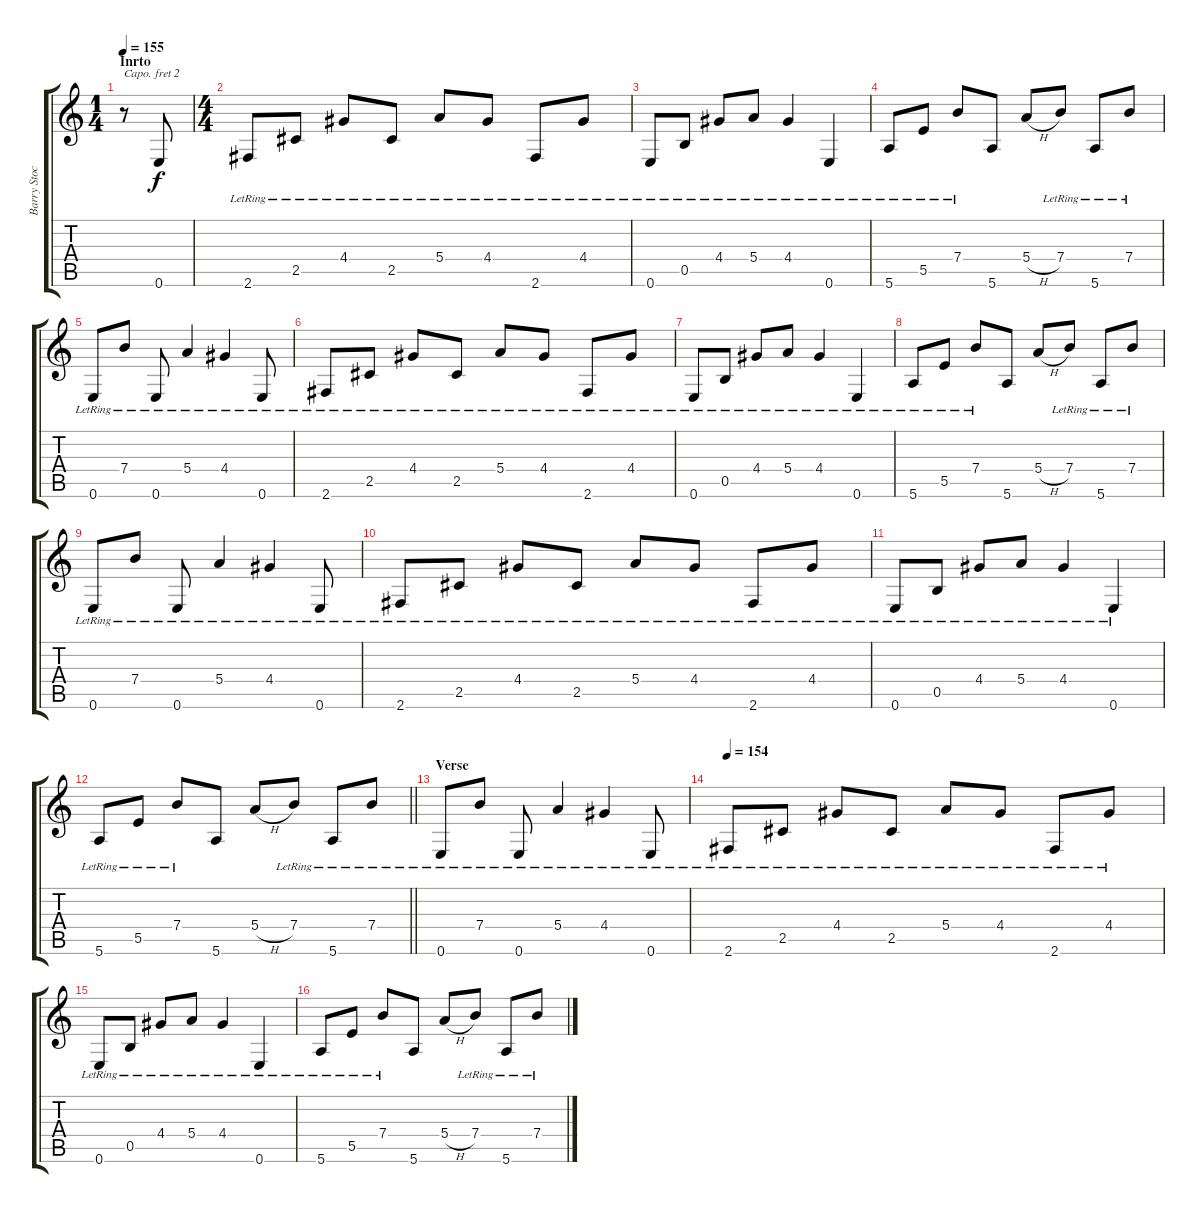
\track ("Barry Stock" "Barry Stoc") {instrument electricguitarclean}
\staff {score tabs}
\capo 2
\tuning (E4 B3 G3 D3 A2 D2) {hide}
\ts (1 4)
\section ("" "Inrto")
\tempo 155
\clef g2
\ks c
r.8{dy f instrument electricguitarclean} 0.6.8 |
\ts (4 4)
2.6{lr}.8 2.5{lr}.8 4.4{lr}.8 2.5{lr}.8 5.4{lr}.8 4.4{lr}.8 2.6{lr}.8 4.4{lr}.8 |
0.6{lr}.8 0.5{lr}.8 4.4{lr}.8 5.4{lr}.8 4.4{lr}.4 0.6{lr}.4 |
5.6{lr}.8 5.5{lr}.8 7.4{lr}.8 5.6.8 5.4{h}.8 7.4{lr}.8 5.6{lr}.8 7.4{lr}.8 |
0.6{lr}.8 7.4{lr}.8 0.6{lr}.8 5.4{lr}.4 4.4{lr}.4 0.6{lr}.8 |
2.6{lr}.8 2.5{lr}.8 4.4{lr}.8 2.5{lr}.8 5.4{lr}.8 4.4{lr}.8 2.6{lr}.8 4.4{lr}.8 |
0.6{lr}.8 0.5{lr}.8 4.4{lr}.8 5.4{lr}.8 4.4{lr}.4 0.6{lr}.4 |
5.6{lr}.8 5.5{lr}.8 7.4{lr}.8 5.6.8 5.4{h}.8 7.4{lr}.8 5.6{lr}.8 7.4{lr}.8 |
0.6{lr}.8 7.4{lr}.8 0.6{lr}.8 5.4{lr}.4 4.4{lr}.4 0.6{lr}.8 |
2.6{lr}.8 2.5{lr}.8 4.4{lr}.8 2.5{lr}.8 5.4{lr}.8 4.4{lr}.8 2.6{lr}.8 4.4{lr}.8 |
0.6{lr}.8 0.5{lr}.8 4.4{lr}.8 5.4{lr}.8 4.4{lr}.4 0.6{lr}.4 |
\barLineRight lightlight
5.6{lr}.8 5.5{lr}.8 7.4{lr}.8 5.6.8 5.4{h}.8 7.4{lr}.8 5.6{lr}.8 7.4{lr}.8 |
\section ("" "Verse ")
0.6{lr}.8 7.4{lr}.8 0.6{lr}.8 5.4{lr}.4 4.4{lr}.4 0.6{lr}.8 |
\tempo 154
2.6{lr}.8 2.5{lr}.8 4.4{lr}.8 2.5{lr}.8 5.4{lr}.8 4.4{lr}.8 2.6{lr}.8 4.4{lr}.8 |
0.6{lr}.8 0.5{lr}.8 4.4{lr}.8 5.4{lr}.8 4.4{lr}.4 0.6{lr}.4 |
5.6{lr}.8 5.5{lr}.8 7.4{lr}.8 5.6.8 5.4{h}.8 7.4{lr}.8 5.6{lr}.8 7.4{lr}.8
